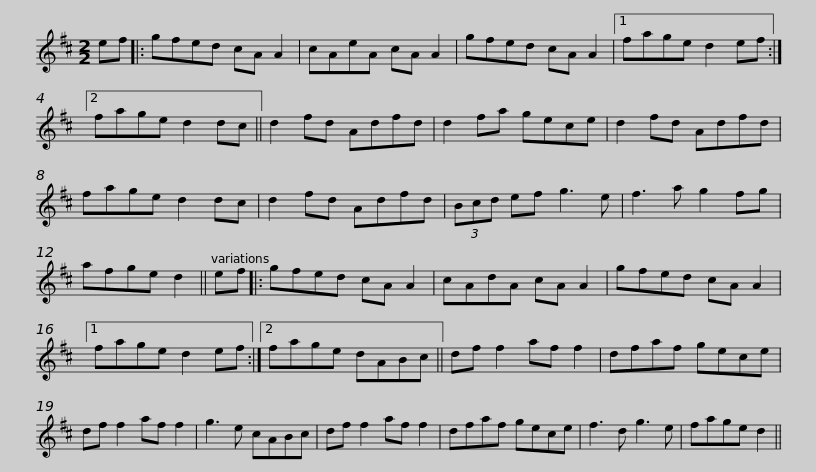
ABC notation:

X:1
L:1/8
M:2/2
I:linebreak $
K:D
V:1 treble
V:1
 ef |: gfed cA A2 | cAeA cA A2 | gfed cA A2 |1 fage d2 ef :|2 %5
 fage d2 dc ||$ d2 fd Adfd | d2 fa gece | d2 fd Adfd | fage d2 dc | %10
 d2 fd Adfd | (3Bcd ef g3 e |$ f3 a g2 fg | afge d2 || ef |: %15
 gfed cA A2 | cAdA cA A2 | gfed cA A2 |1 fage d2 ef :|2$ fage dABc || %20
 df f2 af f2 | dfaf gece | df f2 af f2 | g3 e cABc | df f2 af f2 |$ %25
 dfaf gece | f3 d g3 e | fage d2 || %28
